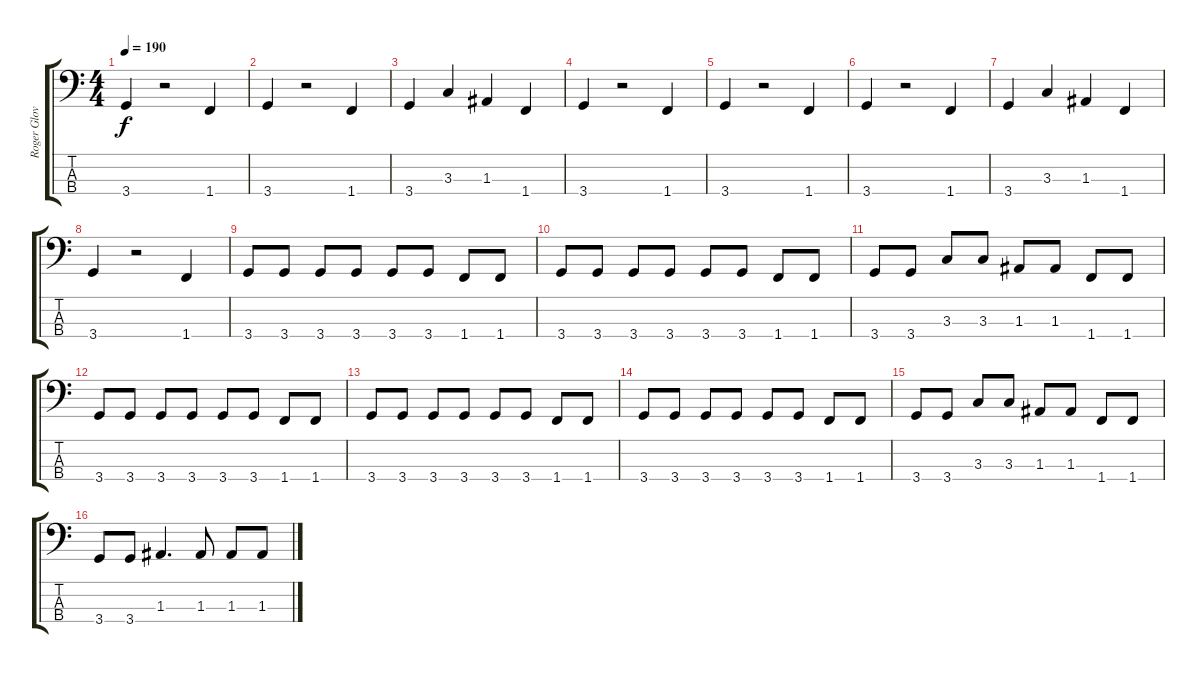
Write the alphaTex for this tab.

\track ("Roger Glover" "Roger Glov") {instrument electricbasspick}
\staff {score tabs}
\tuning (G2 D2 A1 E1) {hide}
\ts (4 4)
\tempo 190
\clef f4
\ks c
3.4.4{dy f} r.2 1.4.4 |
3.4.4 r.2 1.4.4 |
3.4.4 3.3.4 1.3.4 1.4.4 |
3.4.4 r.2 1.4.4 |
3.4.4 r.2 1.4.4 |
3.4.4 r.2 1.4.4 |
3.4.4 3.3.4 1.3.4 1.4.4 |
3.4.4 r.2 1.4.4 |
3.4.8 3.4.8 3.4.8 3.4.8 3.4.8 3.4.8 1.4.8 1.4.8 |
3.4.8 3.4.8 3.4.8 3.4.8 3.4.8 3.4.8 1.4.8 1.4.8 |
3.4.8 3.4.8 3.3.8 3.3.8 1.3.8 1.3.8 1.4.8 1.4.8 |
3.4.8 3.4.8 3.4.8 3.4.8 3.4.8 3.4.8 1.4.8 1.4.8 |
3.4.8 3.4.8 3.4.8 3.4.8 3.4.8 3.4.8 1.4.8 1.4.8 |
3.4.8 3.4.8 3.4.8 3.4.8 3.4.8 3.4.8 1.4.8 1.4.8 |
3.4.8 3.4.8 3.3.8 3.3.8 1.3.8 1.3.8 1.4.8 1.4.8 |
3.4.8 3.4.8 1.3.4{d} 1.3.8 1.3.8 1.3.8
